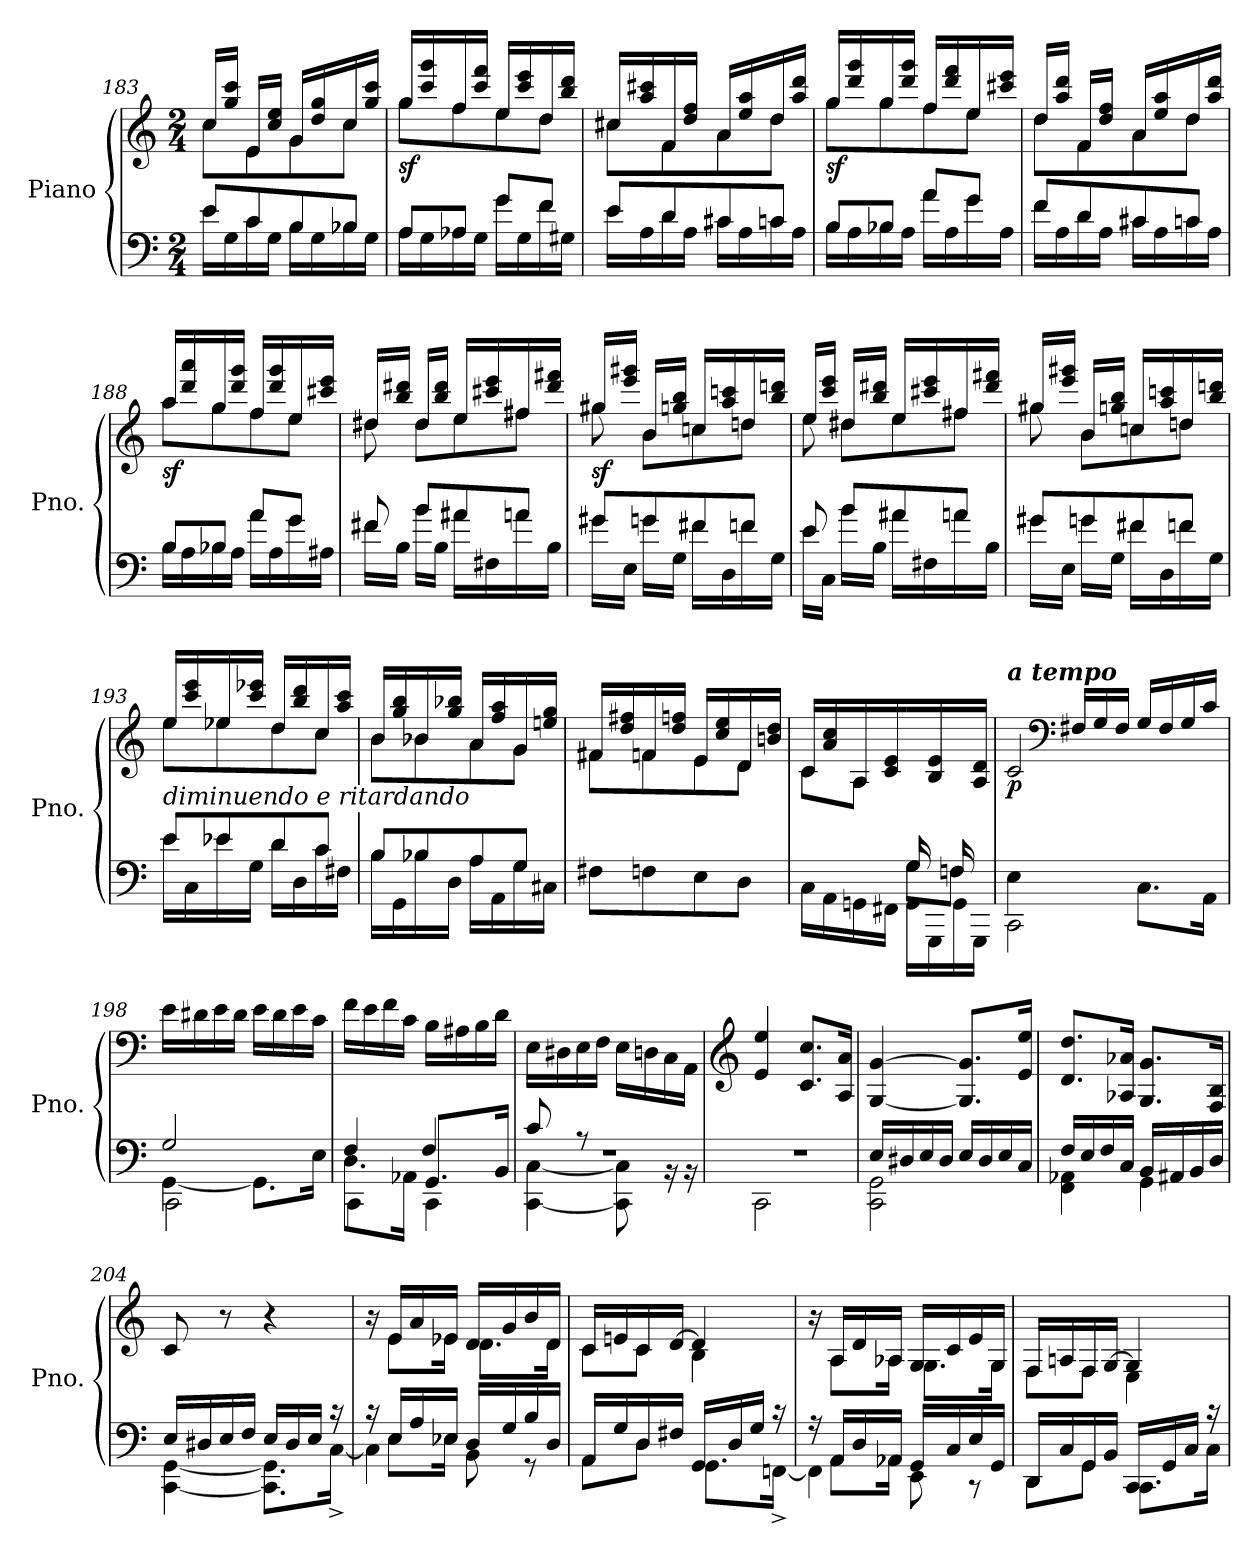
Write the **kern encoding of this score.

**kern	**kern	**dynam
*part1	*part1	*part1
*staff2	*staff1	*staff1/2
*I"Piano	*	*
*I'Pno.	*	*
!!LO:LB:g=z
*clefF4	*clefG2	*
*k[]	*k[]	*
*M2/4	*M2/4	*
=183	=183	=183
*^	*^	*
8e/L	16e\LL	16cc/LL	8cc\L	.
.	16G\	16gg/ 16ccc/JJ	.	.
8c/	16c\	16e/LL	8e\	.
.	16G\JJ	16cc/ 16ee/JJ	.	.
8B/	16B\LL	16g/LL	8g\	.
.	16G\	16dd/ 16gg/	.	.
8B-X/J	16B-\	16cc/	8cc\J	.
.	16G\JJ	16gg/ 16ccc/JJ	.	.
=184	=184	=184	=184	=184
!	!	!	!	!LO:DY:b
8A/L	16A\LL	16gg/LL	8gg\L	sf
.	16G\	16ccc/ 16ggg/	.	.
8A-X/J	16A-\	16ff/	8ff\	.
.	16G\JJ	16ccc/ 16fff/JJ	.	.
8g/L	16g\LL	16ee/LL	8ee\	.
.	16G\	16ccc/ 16eee/	.	.
8f/J	16f\	16dd/	8dd\J	.
.	16G#X\JJ	16bb/ 16ddd/JJ	.	.
=185	=185	=185	=185	=185
8e/L	16e\LL	16cc#X/LL	8cc#\L	.
.	16A\	16aa/ 16ccc#X/	.	.
8d/	16d\	16f/	8f\	.
.	16A\JJ	16dd/ 16ff/JJ	.	.
8c#X/	16c#\LL	16a/LL	8a\	.
.	16A\	16ee/ 16aa/	.	.
8cn/J	16c\	16dd/	8dd\J	.
.	16A\JJ	16aa/ 16ddd/JJ	.	.
=186	=186	=186	=186	=186
!	!	!	!	!LO:DY:b
8B/L	16B\LL	16gg/LL	8gg\L	sf
.	16A\	16ddd/ 16ggg/	.	.
8B-X/J	16B-\	16gg/	8gg\	.
.	16A\JJ	16ddd/ 16ggg/JJ	.	.
8a/L	16a\LL	16ff/LL	8ff\	.
.	16A\	16ddd/ 16fff/	.	.
8g/J	16g\	16ee/	8ee\J	.
.	16A\JJ	16ccc#X/ 16eee/JJ	.	.
!!LO:LB:g=z	!!
=187	=187	=187	=187	=187
8f/L	16f\LL	16dd/LL	8dd\L	.
.	16A\	16aa/ 16ddd/JJ	.	.
8d/	16d\	16f/LL	8f\	.
.	16A\JJ	16dd/ 16ff/JJ	.	.
8c#X/	16c#\LL	16a/LL	8a\	.
.	16A\	16ee/ 16aa/	.	.
8cn/J	16c\	16dd/	8dd\J	.
.	16A\JJ	16aa/ 16ddd/JJ	.	.
=188	=188	=188	=188	=188
!	!	!	!	!LO:DY:b
8B/L	16B\LL	16aa/LL	8aa\L	sf
.	16A\	16ddd/ 16aaa/	.	.
8B-X/J	16B-\	16gg/	8gg\	.
.	16A\JJ	16ddd/ 16ggg/JJ	.	.
8a/L	16a\LL	16ff/LL	8ff\	.
.	16A\	16ddd/ 16ggg/	.	.
8g/J	16g\	16ee/	8ee\J	.
.	16A#X\JJ	16ccc#X/ 16eee/JJ	.	.
=189	=189	=189	=189	=189
8f#X/	16f#\LL	16dd#X/LL	8dd#\	.
.	16B\JJ	16bb/ 16ddd#X/JJ	.	.
8b/L	16b\LL	16dd#/LL	8dd#\L	.
.	16B\JJ	16bb/ 16ddd#/JJ	.	.
8a#X/	16a#\LL	16ee/LL	8ee\	.
.	16F#X\	16ccc#X/ 16eee/	.	.
8an/J	16a\	16ff#X/	8ff#\J	.
.	16B\JJ	16ddd#/ 16fff#X/JJ	.	.
=190	=190	=190	=190	=190
!	!	!	!	!LO:DY:b
8g#X/L	16g#\LL	16gg#X/LL	8gg#\	sf
.	16E\JJ	16eee/ 16ggg#X/JJ	.	.
8gn/	16g\LL	16b/LL	8b\L	.
.	16G\JJ	16ggn/ 16bb/JJ	.	.
8f#X/	16f#\LL	16cc/LL	8ccn\	.
.	16D\	16aa/ 16cccn/	.	.
8fn/J	16f\	16dd/	8ddn\J	.
.	16G\JJ	16bb/ 16dddn/JJ	.	.
!!LO:LB:g=z	!!
=191	=191	=191	=191	=191
8e/	16e\LL	16ee/LL	8ee\	.
.	16C\JJ	16ccc/ 16eee/JJ	.	.
8b/L	16b\LL	16dd#X/LL	8dd#\L	.
.	16B\JJ	16bb/ 16ddd#X/JJ	.	.
8a#X/	16a#\LL	16ee/LL	8ee\	.
.	16F#X\	16ccc#X/ 16eee/	.	.
8an/J	16a\	16ff#X/	8ff#\J	.
.	16B\JJ	16ddd#/ 16fff#X/JJ	.	.
=192	=192	=192	=192	=192
8g#X/L	16g#\LL	16gg#X/LL	8gg#\	.
.	16E\JJ	16eee/ 16ggg#X/JJ	.	.
8gn/	16g\LL	16b/LL	8b\L	.
.	16G\JJ	16ggn/ 16bb/JJ	.	.
8f#X/	16f#\LL	16cc/LL	8ccn\	.
.	16D\	16aa/ 16cccn/	.	.
8fn/J	16f\	16dd/	8ddn\J	.
.	16G\JJ	16bb/ 16dddn/JJ	.	.
=193	=193	=193	=193	=193
!LO:TX:a:i:t=diminuendo e ritardando	!	!	!	!
8e/L	16e\LL	16ee/LL	8ee\L	.
.	16C\	16ccc/ 16eee/	.	.
8e-X/	16e-\	16ee-X/	8ee-\	.
.	16G\JJ	16ccc/ 16eee-X/JJ	.	.
8d/	16d\LL	16dd/LL	8dd\	.
.	16D\	16bb/ 16ddd/	.	.
8c/J	16c\	16cc/	8cc\J	.
.	16F#X\JJ	16aa/ 16ccc/JJ	.	.
=194	=194	=194	=194	=194
8B/L	16B\LL	16b/LL	8b\L	.
.	16GG\	16gg/ 16bb/	.	.
8B-X/	16B-\	16b-X/	8b-\	.
.	16D\JJ	16gg/ 16bb-X/JJ	.	.
8A/	16A\LL	16a/LL	8a\	.
.	16AA\	16ff/ 16aa/	.	.
8G/J	16G\	16g/	8g\J	.
.	16C#X\JJ	16een/ 16gg/JJ	.	.
*v	*v	*	*	*
!!LO:PB:g=z	!!
=195	=195	=195	=195
8F#X\L	16f#X/LL	8f#\L	.
.	16dd/ 16ff#X/	.	.
8Fn\	16fn/	8f\	.
.	16dd/ 16ffn/JJ	.	.
8E\	16e/LL	8e\	.
.	16cc/ 16ee/	.	.
8D\J	16d/	8d\J	.
.	16bn/ 16dd/JJ	.	.
=196	=196	=196	=196
*^	*	*	*
*	*^	*	*	*
4ryy	4ryy	16C\LL	16c/LL	8c\L	.
.	.	16AA\	16a/ 16cc/	.	.
.	.	16GGn\	16A/	8A\J	.
.	.	16FF#X\JJ	16c/ 16e/JJ	.	.
16G/LL	8G\L	16GG\LL	16ryy	4ryy	.
16ryy	.	16GGG\	16B\ 16e\	.	.
16F/	8Fn\J	16GG\	16ryy	.	.
16ryy	.	16GGG\JJ	16A\ 16d\JJ	.	.
=197	=197	=197	=197	=197	=197
!	!	!	!LO:TX:a:Bi:t=a tempo	!	!
!	!	!	!	!	!LO:DY:b
2ryy	4E\	2CC\	2c/	16rddyy	p
*	*	*	*clefF4	*	*
.	.	.	.	16F#X/LL	.
.	.	.	.	16G/	.
.	.	.	.	16F#/JJ	.
.	8.C\L	.	.	16G/LL	.
.	.	.	.	16F#/	.
.	.	.	.	16G/	.
.	16AA\Jk	.	.	16c/JJ	.
*	*	*	*v	*v	*
=198	=198	=198	=198	=198
*	*	*^	*	*
2ryy	[4GG\	2CC\	2G/	16e\LL	.
.	.	.	.	16d#X\	.
.	.	.	.	16e\	.
.	.	.	.	16d#\JJ	.
.	8.GG\L]	.	.	16e\LL	.
.	.	.	.	16d#\	.
.	.	.	.	16e\	.
.	16E\Jk	.	.	16c\JJ	.
!!LO:LB:g=z
=199	=199	=199	=199	=199	=199
2ryy	8.D\L	4F/	4CC\	16f\LL	.
.	.	.	.	16e\	.
.	.	.	.	16f\	.
.	16AA-X\Jk	.	.	16c\JJ	.
.	8.GG/L	4F/	4CC\	16B\LL	.
.	.	.	.	16A#X\	.
.	.	.	.	16B\	.
.	16BB/Jk	.	.	16d\JJ	.
*	*	*v	*v	*	*
=200	=200	=200	=200	=200
2r	[4CC\ [4C\	8c/	16E\LL	.
.	.	.	16D#X\	.
.	.	8rA	16E\	.
.	.	.	16F\JJ	.
.	8CC\] 8C\]	4ryy	16E\LL	.
.	.	.	16Dn\	.
.	16r	.	16C\	.
.	16r	.	16AA\JJ	.
*v	*v	*v	*	*
=201	=201	=201
*	*clefG2	*
*^	*	*
2r	2CC\	4e/ 4ee/	.
.	.	8.c/ 8.cc/L	.
.	.	16A/ 16a/Jk	.
=202	=202	=202	=202
16E/LL	2CC\ 2GG\	[4G/ [4g/	.
16D#X/	.	.	.
16E/	.	.	.
16D#/JJ	.	.	.
16E/LL	.	8.G/] 8.g/]L	.
16D#/	.	.	.
16E/	.	.	.
16C/JJ	.	16e/ 16ee/Jk	.
!!LO:LB:g=z
=203	=203	=203	=203
16F/LL	4FF\ 4AA-X\	8.d/ 8.dd/L	.
16E/	.	.	.
16F/	.	.	.
16C/JJ	.	16A-X/ 16a-X/Jk	.
16BB/LL	4GG\	8.G/ 8.g/L	.
16AA#X/	.	.	.
16BB/	.	.	.
16D/JJ	.	16F/ 16B/Jk	.
=204	=204	=204	=204
16E/LL	[4CC\ [4GG\	8c:/	.
16D#X/	.	.	.
16E/	.	8r	.
16F/JJ	.	.	.
16E/LL	8.CC\] 8.GG\]L	4r	.
16D#/	.	.	.
16E/JJ	.	.	.
16r	[16C^\Jk	.	.
=205	=205	=205	=205
*	*^	*^	*
16rc	16rBByy	4C\]	16r	16ryy	.
16E/LL	8E\L	.	16e/LL	8e\L	.
16A/	.	.	16a/	.	.
16E-X/JJ	16E-\Jk	.	16e-X/JJ	16e-\Jk	.
16D/LL	8BB\	4ryy	16d/LL	8.d\L	.
16G/	.	.	16g/	.	.
16B/	8r	.	16b/	.	.
16D/JJ	.	.	16d/JJ	16d\Jk	.
*	*v	*v	*	*	*
=206	=206	=206	=206	=206
16AA/LL	8AA\L	16c/LL	8c\L	.
16G/	.	16en/	.	.
16D/	8D\J	16c/	8c\J	.
16F#X/JJ	.	[16d/JJ	.	.
16GG/LL	8.GG\L	4d/]	4B\	.
16D/	.	.	.	.
16G/JJ	.	.	.	.
16r	[16FFn^\Jk	.	.	.
!!LO:LB:g=z	!!
=207	=207	=207	=207	=207
*	*^	*	*	*
16r	16rGGyy	4FF\]	16r	16ryy	.
16AA/LL	8AA\L	.	16A/LL	8A\L	.
16D/	.	.	16d/	.	.
16AA-X/JJ	16AA-\Jk	.	16A-X/JJ	16A-\Jk	.
16GG/LL	8EE\	4ryy	16G/LL	8.G\L	.
16C/	.	.	16c/	.	.
16E/	8r	.	16e/	.	.
16GG/JJ	.	.	16G/JJ	16G\Jk	.
*	*v	*v	*	*	*
=208	=208	=208	=208	=208
16DD/LL	8DD\L	16F/LL	8F\L	.
16C/	.	16An/	.	.
16GG/	8GG\J	16F/	8F\J	.
16BB/JJ	.	[16G/JJ	.	.
16CC/LL	8.CC\L	4G/]	4E\	.
16GG/	.	.	.	.
16C/JJ	.	.	.	.
16r	16C\Jk	.	.	.
*v	*v	*	*	*
*	*v	*v	*
=	=	=
*-	*-	*-
